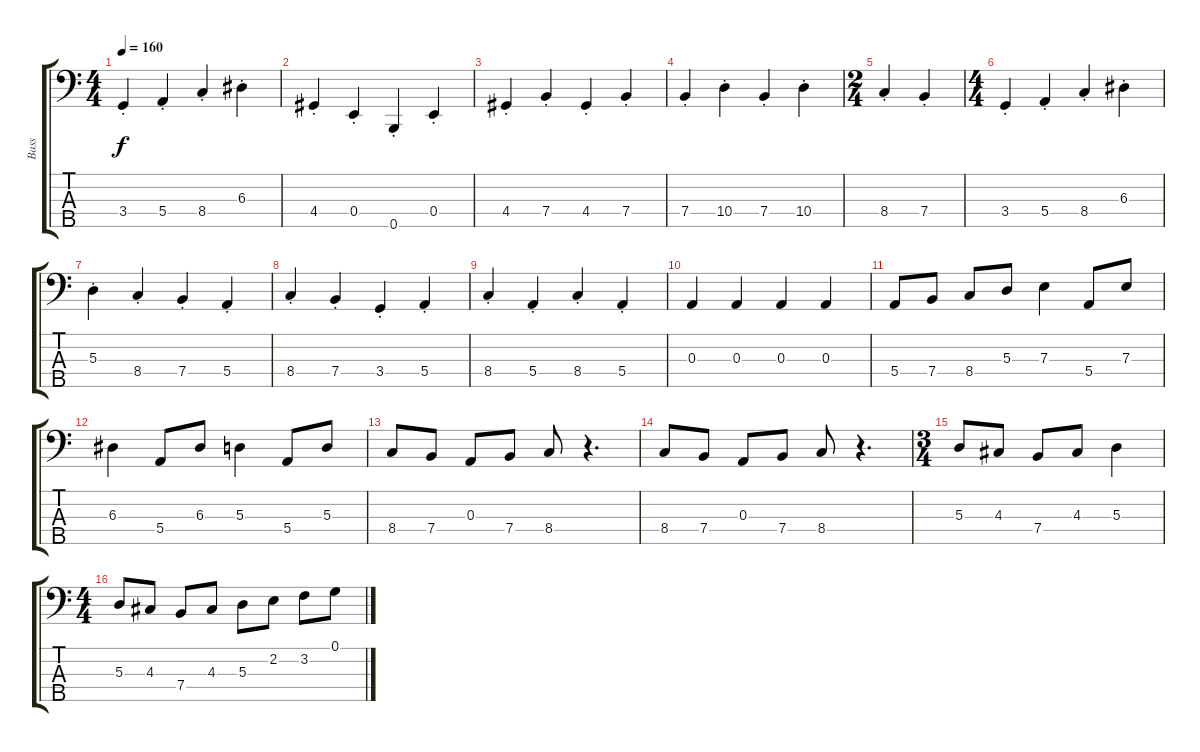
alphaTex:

\track ("Bass " "Bass ") {instrument electricbassfinger}
\staff {score tabs}
\tuning (G2 D2 A1 E1 B0) {hide}
\ts (4 4)
\tempo 160
\clef f4
\ks c
3.4{st}.4{dy f} 5.4{st}.4 8.4{st}.4 6.3{st}.4 |
4.4{st}.4 0.4{st}.4 0.5{st}.4 0.4{st}.4 |
4.4{st}.4 7.4{st}.4 4.4{st}.4 7.4{st}.4 |
7.4{st}.4 10.4{st}.4 7.4{st}.4 10.4{st}.4 |
\ts (2 4)
8.4{st}.4 7.4{st}.4 |
\ts (4 4)
3.4{st}.4 5.4{st}.4 8.4{st}.4 6.3{st}.4 |
5.3{st}.4 8.4{st}.4 7.4{st}.4 5.4{st}.4 |
8.4{st}.4 7.4{st}.4 3.4{st}.4 5.4{st}.4 |
8.4{st}.4 5.4{st}.4 8.4{st}.4 5.4{st}.4 |
0.3.4 0.3.4 0.3.4 0.3.4 |
5.4.8 7.4.8 8.4.8 5.3.8 7.3.4 5.4.8 7.3.8 |
6.3.4 5.4.8 6.3.8 5.3.4 5.4.8 5.3.8 |
8.4.8 7.4.8 0.3.8 7.4.8 8.4.8 r.4{d} |
8.4.8 7.4.8 0.3.8 7.4.8 8.4.8 r.4{d} |
\ts (3 4)
5.3.8 4.3.8 7.4.8 4.3.8 5.3.4 |
\ts (4 4)
5.3.8 4.3.8 7.4.8 4.3.8 5.3.8 2.2.8 3.2.8 0.1.8
